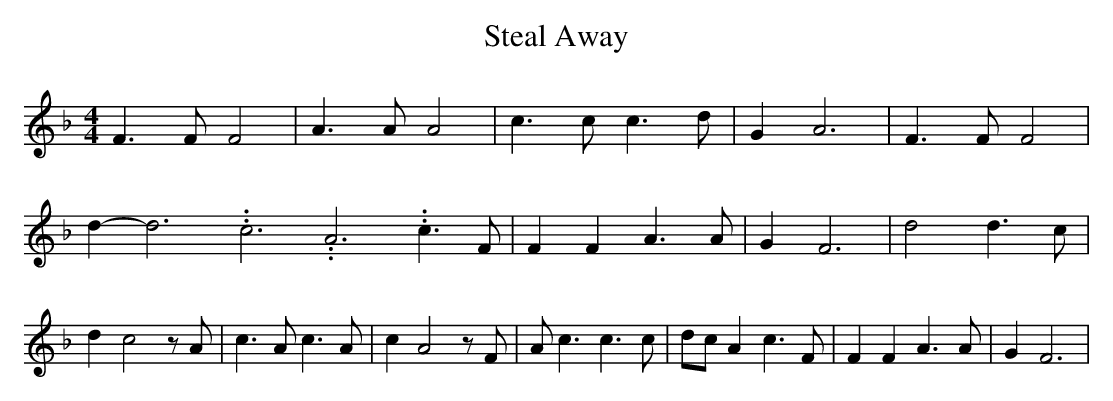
X:1
T:Steal Away
M:4/4
L:1/4
K:F
 F3/2 F/2 F2| A3/2 A/2 A2| c3/2 c/2 c3/2 d/2| G A3| F3/2 F/2 F2| d- d3.99999962500005/11.9999985000002 c3.99999962500005/11.9999985000002 A3.99999962500005/11.9999985000002 c3/2 F/2|\
 F F A3/2 A/2| G F3| d2 d3/2- c/2| d c2 z/2 A/2| c3/2 A/2 c3/2 A/2|\
 c A2 z/2 F/2| A/2 c3/2 c3/2 c/2| d/2c/2 A c3/2 F/2| F F A3/2 A/2|\
 G F3|
